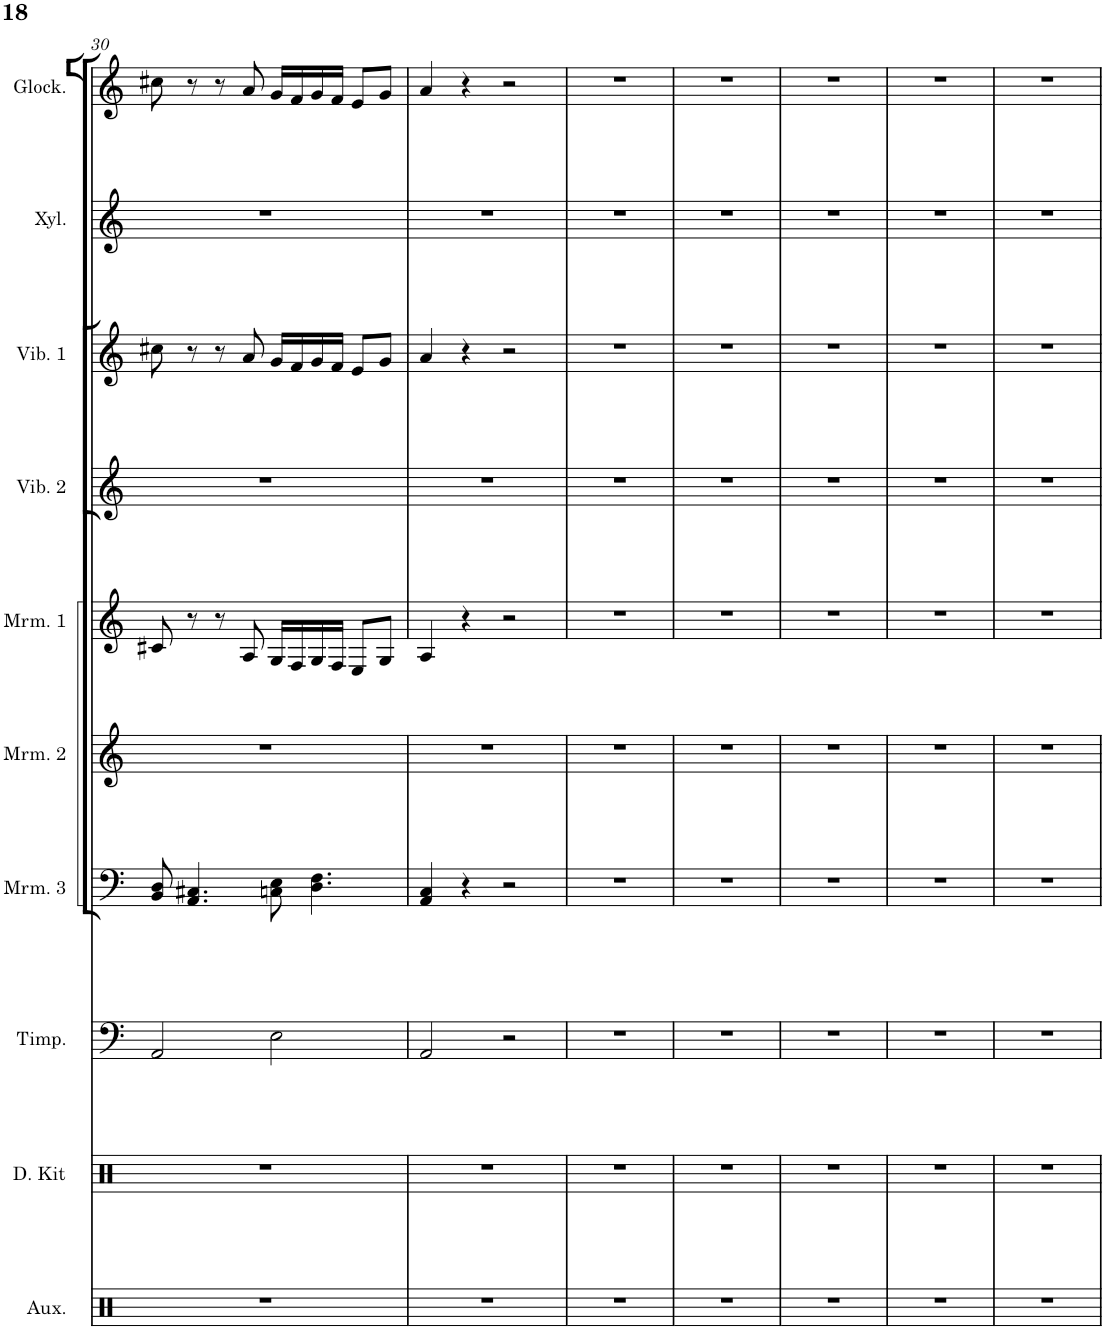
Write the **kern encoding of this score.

**kern	**kern	**kern	**kern	**kern	**kern	**kern	**kern	**kern	**kern
*part10	*part9	*part8	*part7	*part6	*part5	*part4	*part3	*part2	*part1
*staff10	*staff9	*staff8	*staff7	*staff6	*staff5	*staff4	*staff3	*staff2	*staff1
*I"Aux. Perc.	*I"Drum Kit	*I"Timpani	*I"Marimba 3	*I"Marimba 2	*I"Marimba 1	*I"Vibraphone 2	*I"Vibraphone 1	*I"Xylophone	*I"Glockenspiel
*I'Aux.	*I'D. Kit	*I'Timp.	*I'Mrm. 3	*I'Mrm. 2	*I'Mrm. 1	*I'Vib. 2	*I'Vib. 1	*I'Xyl.	*I'Glock.
!!LO:PB:g=z
*clefX	*clefX	*clefF4	*clefF4	*clefG2	*clefG2	*clefG2	*clefG2	*clefG2	*clefG2
*	*	*	*	*	*	*	*	*Trd-7c-12	*Trd-14c-24
*k[]	*k[]	*k[]	*k[]	*k[]	*k[]	*k[]	*k[]	*k[]	*k[]
*M4/4	*M4/4	*M4/4	*M4/4	*M4/4	*M4/4	*M4/4	*M4/4	*M4/4	*M4/4
=30	=30	=30	=30	=30	=30	=30	=30	=30	=30
1r	1r	2AA/	8BB/ 8D/	1r	8c#X/	1r	8cc#X\	1r	8cc#X\
.	.	.	4.AA/ 4.C#X/	.	8r	.	8r	.	8r
.	.	.	.	.	8r	.	8r	.	8r
.	.	.	.	.	8A/	.	8a/	.	8a/
.	.	2E\	8Cn\ 8E\	.	16G/LL	.	16g/LL	.	16g/LL
.	.	.	.	.	16F/	.	16f/	.	16f/
.	.	.	4.D\ 4.F\	.	16G/	.	16g/	.	16g/
.	.	.	.	.	16F/JJ	.	16f/JJ	.	16f/JJ
.	.	.	.	.	8E/L	.	8e/L	.	8e/L
.	.	.	.	.	8G/J	.	8g/J	.	8g/J
=31	=31	=31	=31	=31	=31	=31	=31	=31	=31
1r	1r	2AA/	4AA/ 4C/	1r	4A/	1r	4a/	1r	4a/
.	.	.	4r	.	4r	.	4r	.	4r
.	.	2r	2r	.	2r	.	2r	.	2r
=32	=32	=32	=32	=32	=32	=32	=32	=32	=32
1r	1r	1r	1r	1r	1r	1r	1r	1r	1r
=33	=33	=33	=33	=33	=33	=33	=33	=33	=33
1r	1r	1r	1r	1r	1r	1r	1r	1r	1r
=34	=34	=34	=34	=34	=34	=34	=34	=34	=34
1r	1r	1r	1r	1r	1r	1r	1r	1r	1r
=35	=35	=35	=35	=35	=35	=35	=35	=35	=35
1r	1r	1r	1r	1r	1r	1r	1r	1r	1r
=36	=36	=36	=36	=36	=36	=36	=36	=36	=36
1r	1r	1r	1r	1r	1r	1r	1r	1r	1r
=	=	=	=	=	=	=	=	=	=
*-	*-	*-	*-	*-	*-	*-	*-	*-	*-
